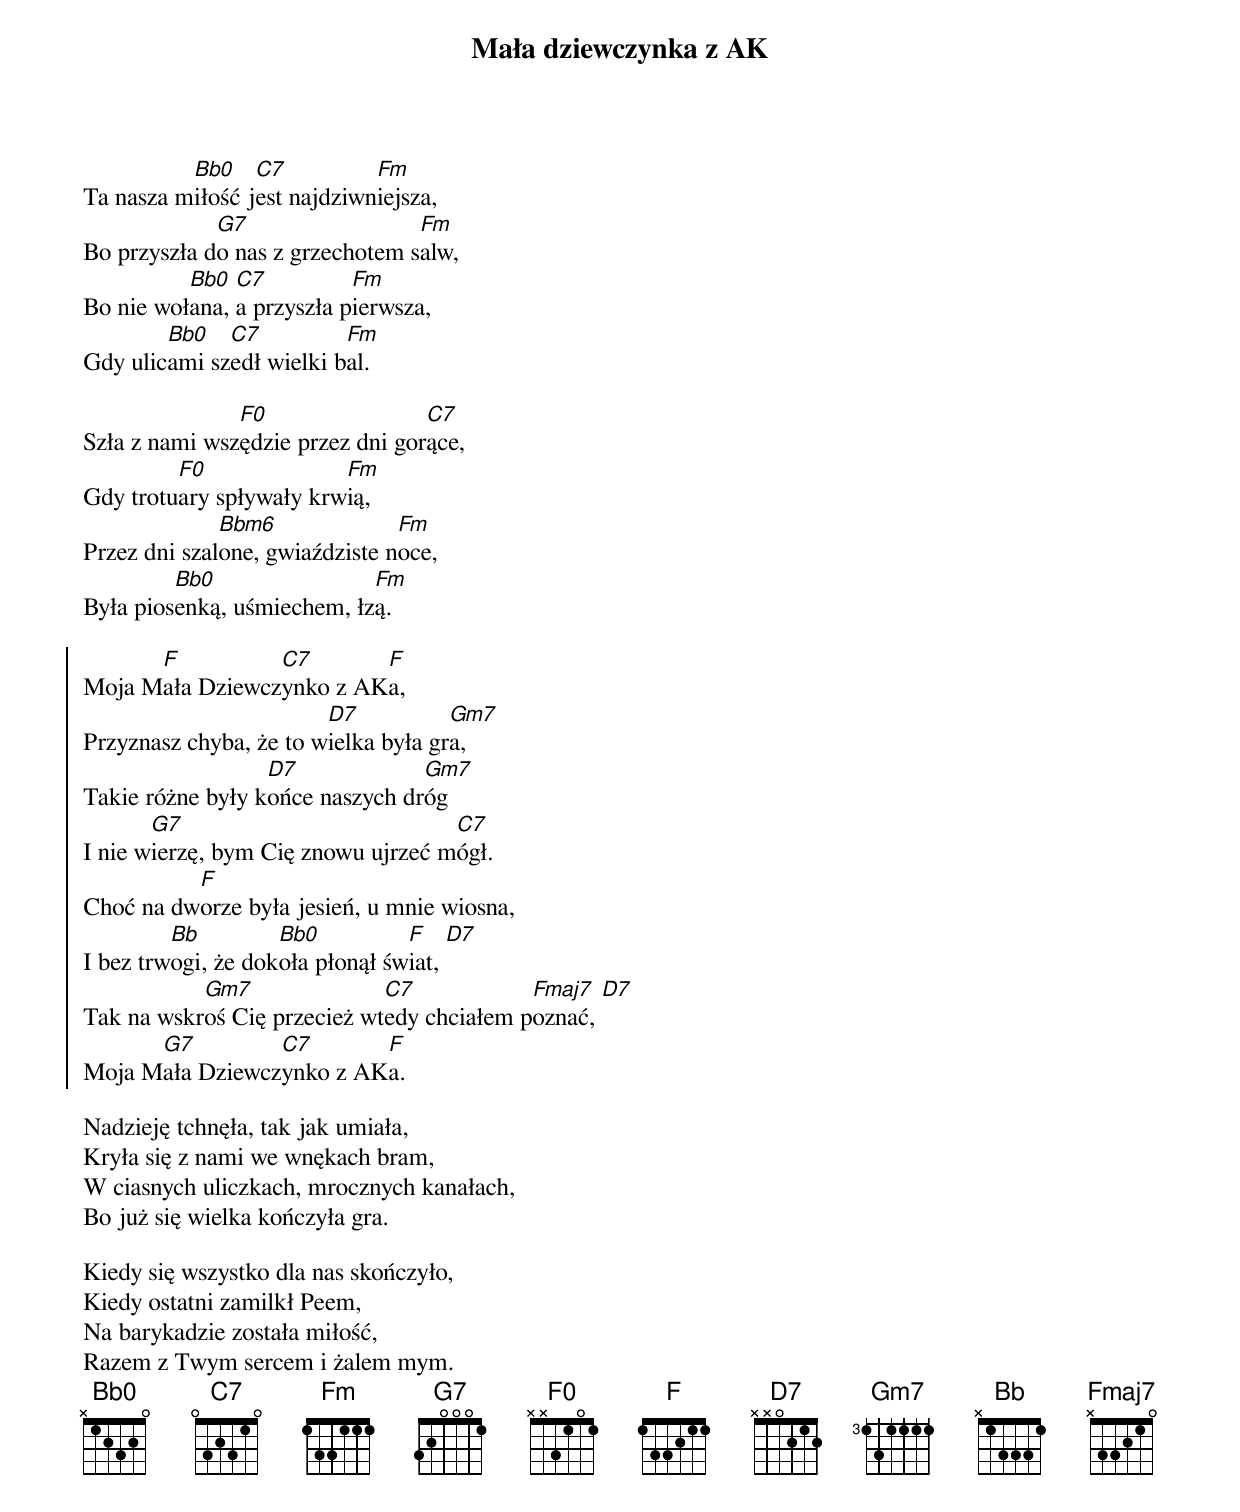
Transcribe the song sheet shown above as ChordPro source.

{title:Mała dziewczynka z AK}
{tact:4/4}
{define-Ukulele_C:Bb0 0 3 1 0 1}
{define-Ukulele_C:F0 0 1 2 1 2}
{define-Ukulele_C:Bbm6 0 0 1 1 1}

Ta nasza m[Bb0]iłość j[C7]est najdziwn[Fm]iejsza,
Bo przyszła d[G7]o nas z grzechotem s[Fm]alw,
Bo nie woł[Bb0]ana, [C7]a przyszła p[Fm]ierwsza,
Gdy ulic[Bb0]ami sz[C7]edł wielki b[Fm]al.

Szła z nami wsz[F0]ędzie przez dni gor[C7]ące,
Gdy trotu[F0]ary spływały krw[Fm]ią,
Przez dni szal[Bbm6]one, gwiaździste n[Fm]oce,
Była pios[Bb0]enką, uśmiechem, łz[Fm]ą.

{soc}
Moja M[F]ała Dziewcz[C7]ynko z AK[F]a,
Przyznasz chyba, że to w[D7]ielka była gr[Gm7]a,
Takie różne były k[D7]ońce naszych dr[Gm7]óg
I nie w[G7]ierzę, bym Cię znowu ujrzeć m[C7]ógł.
Choć na dw[F]orze była jesień, u mnie wiosna,
I bez trw[Bb]ogi, że dok[Bb0]oła płonął św[F]iat, [D7]
Tak na wskr[Gm7]oś Cię przecież wt[C7]edy chciałem p[Fmaj7]oznać, [D7]
Moja M[G7]ała Dziewcz[C7]ynko z AK[F]a.
{eoc}

Nadzieję tchnęła, tak jak umiała,
Kryła się z nami we wnękach bram,
W ciasnych uliczkach, mrocznych kanałach,
Bo już się wielka kończyła gra.

Kiedy się wszystko dla nas skończyło,
Kiedy ostatni zamilkł Peem,
Na barykadzie została miłość,
Razem z Twym sercem i żalem mym.
